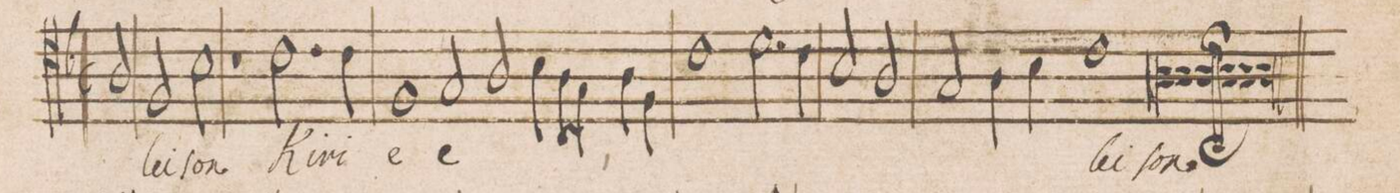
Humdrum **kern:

**kern	**text
*I"ALTVS	*
*clefC4	*
*k[b-]	*
*met(C|)	*
*M2/1	*
2A/	.
=50	=50
2F/	-lei-
2B-\	-ſon
1r	.
=51-	=51-
2.c\	Ki-
4c\	-ri-
1F	-e
=52-	=52-
2G/	e-
2A/	.
4B-\	.
8A\L	.
8G\J	.
4A\	.
4F\	.
=53	=53
1c	.
2.d\	.
4c\	.
=54	=54
2B-/	.
2A/	.
2G/	.
4A\	.
4B-\	.
=55-	=55-
1c	-lei-
0Al;;	-ſon
==	==
*-	*-
